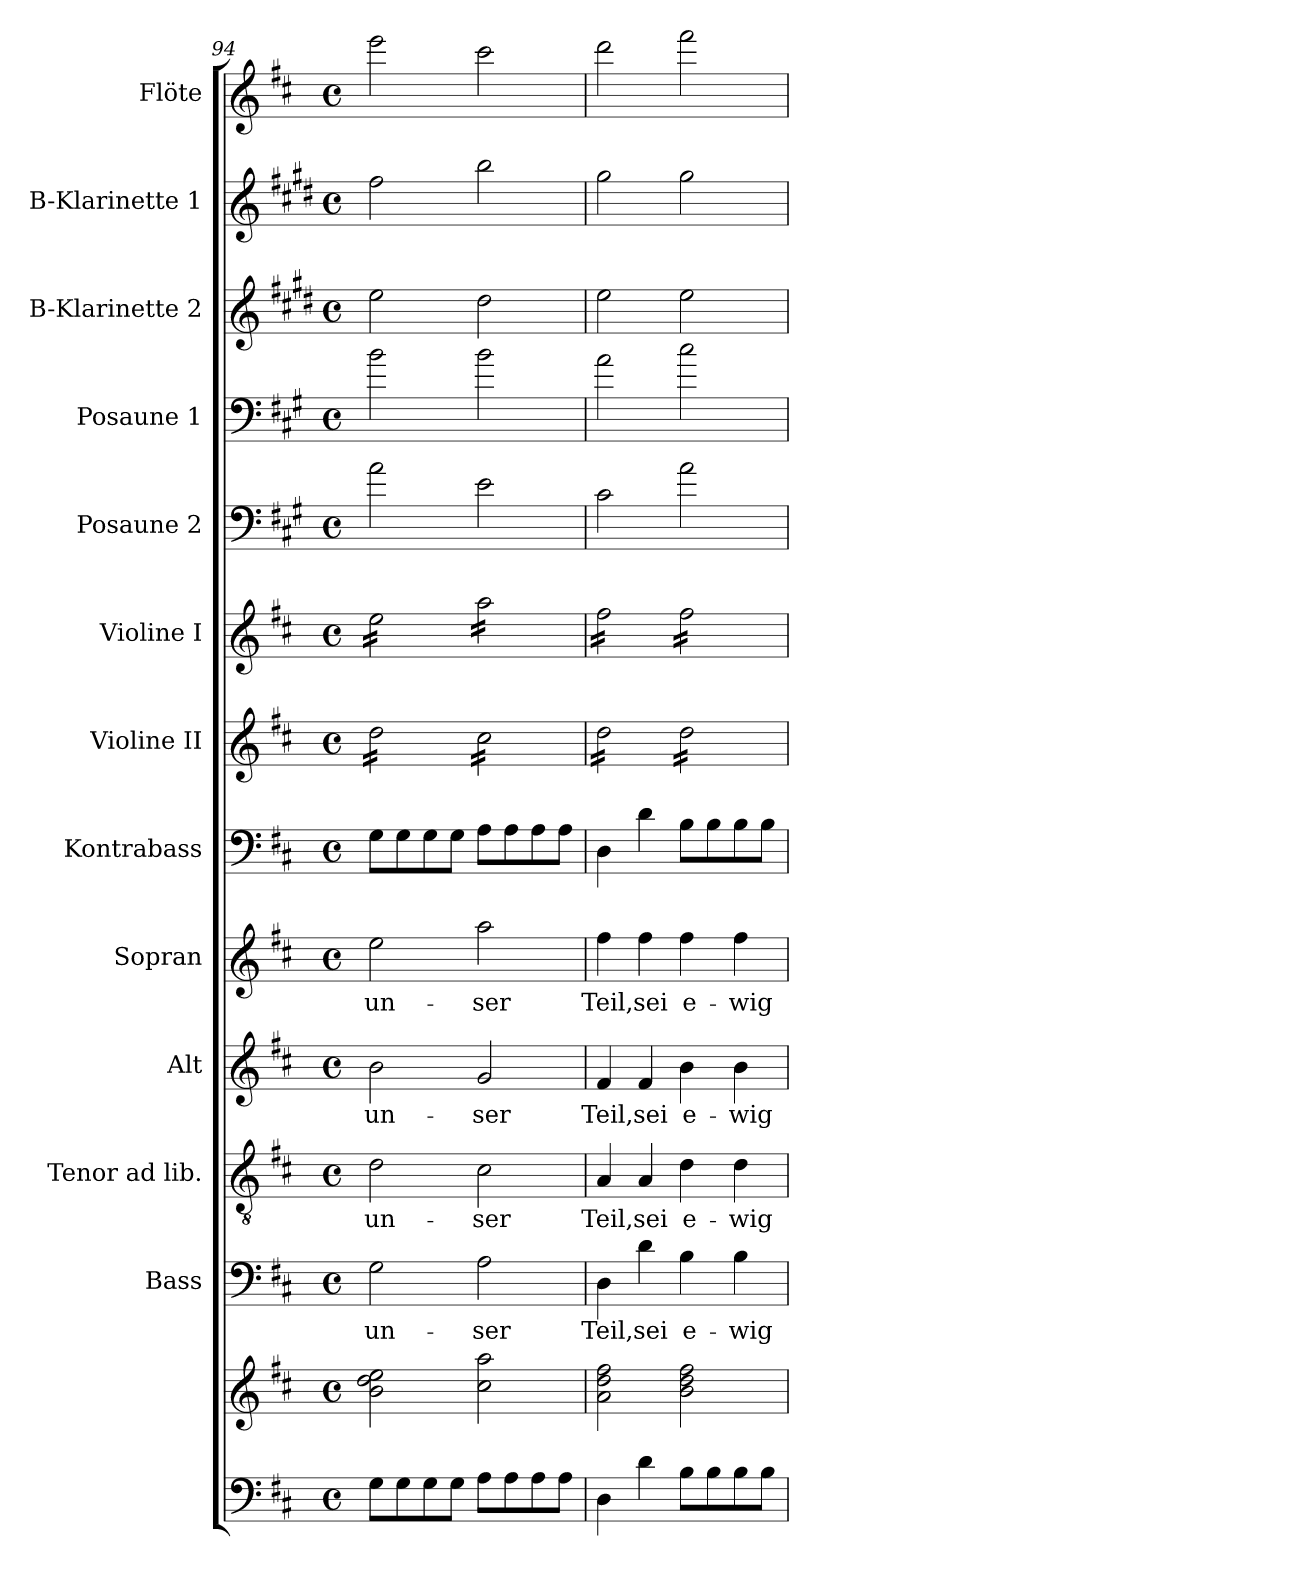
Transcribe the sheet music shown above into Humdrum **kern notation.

**kern	**kern	**kern	**text	**kern	**text	**kern	**text	**kern	**text	**kern	**kern	**kern	**kern	**kern	**kern	**kern	**kern
*part13	*part13	*part12	*part12	*part11	*part11	*part10	*part10	*part9	*part9	*part8	*part7	*part6	*part5	*part4	*part3	*part2	*part1
*staff14	*staff13	*staff12	*staff12	*staff11	*staff11	*staff10	*staff10	*staff9	*staff9	*staff8	*staff7	*staff6	*staff5	*staff4	*staff3	*staff2	*staff1
*	*	*I"Bass	*	*I"Tenor ad lib.	*	*I"Alt	*	*I"Sopran	*	*I"Kontrabass	*I"Violine II	*I"Violine I	*I"Posaune 2	*I"Posaune 1	*I"B-Klarinette 2	*I"B-Klarinette 1	*I"Flöte
*	*	*I'B.	*	*I'T.	*	*I'A.	*	*I'S.	*	*I'Kb.	*I'Vl. II	*I'Vl. I	*I'Pos 2	*I'Pos. 1	*I'B Kl. 2	*I'B Kl. 1	*I'Fl.
*clefF4	*clefG2	*clefF4	*	*clefGv2	*	*clefG2	*	*clefG2	*	*clefF4	*clefG2	*clefG2	*clefF4	*clefF4	*clefG2	*clefG2	*clefG2
*	*	*	*	*	*	*	*	*	*	*ITrd7c12	*	*	*ITrd4c7	*ITrd4c7	*ITrd1c2	*ITrd1c2	*
*k[f#c#]	*k[f#c#]	*k[f#c#]	*	*k[f#c#]	*	*k[f#c#]	*	*k[f#c#]	*	*k[f#c#]	*k[f#c#]	*k[f#c#]	*k[f#c#]	*k[f#c#]	*k[f#c#]	*k[f#c#]	*k[f#c#]
*D:	*D:	*D:	*	*D:	*	*D:	*	*D:	*	*D:	*D:	*D:	*D:	*D:	*D:	*D:	*D:
*M4/4	*M4/4	*M4/4	*	*M4/4	*	*M4/4	*	*M4/4	*	*M4/4	*M4/4	*M4/4	*M4/4	*M4/4	*M4/4	*M4/4	*M4/4
*met(c)	*met(c)	*met(c)	*	*met(c)	*	*met(c)	*	*met(c)	*	*met(c)	*met(c)	*met(c)	*met(c)	*met(c)	*met(c)	*met(c)	*met(c)
=94	=94	=94	=94	=94	=94	=94	=94	=94	=94	=94	=94	=94	=94	=94	=94	=94	=94
!	!	!	!LO:LY:b	!	!LO:LY:b	!	!LO:LY:b	!	!LO:LY:b	!	!	!	!	!	!	!	!
*	*	*	*	*	*	*	*	*	*	*	*tremolo	*	*	*	*	*	*
*	*	*	*	*	*	*	*	*	*	*	*	*tremolo	*	*	*	*	*
8G\L	2b\ 2dd\ 2ee\	2G\	un-	2d\	un-	2b\	un-	2ee\	un-	8GG\L	16dd\LL	16ee\LL	2d\	2e\	2dd\	2ee\	2eee\
.	.	.	.	.	.	.	.	.	.	.	16dd\	16ee\	.	.	.	.	.
8G\	.	.	.	.	.	.	.	.	.	8GG\	16dd\	16ee\	.	.	.	.	.
.	.	.	.	.	.	.	.	.	.	.	16dd\	16ee\	.	.	.	.	.
8G\	.	.	.	.	.	.	.	.	.	8GG\	16dd\	16ee\	.	.	.	.	.
.	.	.	.	.	.	.	.	.	.	.	16dd\	16ee\	.	.	.	.	.
8G\J	.	.	.	.	.	.	.	.	.	8GG\J	16dd\	16ee\	.	.	.	.	.
.	.	.	.	.	.	.	.	.	.	.	16dd\JJ	16ee\JJ	.	.	.	.	.
!	!	!	!LO:LY:b	!	!LO:LY:b	!	!LO:LY:b	!	!LO:LY:b	!	!	!	!	!	!	!	!
8A\L	2cc#\ 2aa\	2A\	-ser	2c#\	-ser	2g/	-ser	2aa\	-ser	8AA\L	16cc#\LL	16aa\LL	2A\	2e\	2cc#\	2aa\	2ccc#\
.	.	.	.	.	.	.	.	.	.	.	16cc#\	16aa\	.	.	.	.	.
8A\	.	.	.	.	.	.	.	.	.	8AA\	16cc#\	16aa\	.	.	.	.	.
.	.	.	.	.	.	.	.	.	.	.	16cc#\	16aa\	.	.	.	.	.
8A\	.	.	.	.	.	.	.	.	.	8AA\	16cc#\	16aa\	.	.	.	.	.
.	.	.	.	.	.	.	.	.	.	.	16cc#\	16aa\	.	.	.	.	.
8A\J	.	.	.	.	.	.	.	.	.	8AA\J	16cc#\	16aa\	.	.	.	.	.
.	.	.	.	.	.	.	.	.	.	.	16cc#\JJ	16aa\JJ	.	.	.	.	.
=95	=95	=95	=95	=95	=95	=95	=95	=95	=95	=95	=95	=95	=95	=95	=95	=95	=95
!	!	!	!LO:LY:b	!	!LO:LY:b	!	!LO:LY:b	!	!LO:LY:b	!	!	!	!	!	!	!	!
4D\	2a\ 2dd\ 2ff#\	4D\	Teil,	4A/	Teil,	4f#/	Teil,	4ff#\	Teil,	4DD\	16dd\LL	16ff#\LL	2F#\	2d\	2dd\	2ff#\	2ddd\
.	.	.	.	.	.	.	.	.	.	.	16dd\	16ff#\	.	.	.	.	.
.	.	.	.	.	.	.	.	.	.	.	16dd\	16ff#\	.	.	.	.	.
.	.	.	.	.	.	.	.	.	.	.	16dd\	16ff#\	.	.	.	.	.
!	!	!	!LO:LY:b	!	!LO:LY:b	!	!LO:LY:b	!	!LO:LY:b	!	!	!	!	!	!	!	!
4d\	.	4d\	sei	4A/	sei	4f#/	sei	4ff#\	sei	4D\	16dd\	16ff#\	.	.	.	.	.
.	.	.	.	.	.	.	.	.	.	.	16dd\	16ff#\	.	.	.	.	.
.	.	.	.	.	.	.	.	.	.	.	16dd\	16ff#\	.	.	.	.	.
.	.	.	.	.	.	.	.	.	.	.	16dd\JJ	16ff#\JJ	.	.	.	.	.
!	!	!	!LO:LY:b	!	!LO:LY:b	!	!LO:LY:b	!	!LO:LY:b	!	!	!	!	!	!	!	!
8B\L	2b\ 2dd\ 2ff#\	4B\	e-	4d\	e-	4b\	e-	4ff#\	e-	8BB\L	16dd\LL	16ff#\LL	2d\	2f#\	2dd\	2ff#\	2fff#\
.	.	.	.	.	.	.	.	.	.	.	16dd\	16ff#\	.	.	.	.	.
8B\	.	.	.	.	.	.	.	.	.	8BB\	16dd\	16ff#\	.	.	.	.	.
.	.	.	.	.	.	.	.	.	.	.	16dd\	16ff#\	.	.	.	.	.
!	!	!	!LO:LY:b	!	!LO:LY:b	!	!LO:LY:b	!	!LO:LY:b	!	!	!	!	!	!	!	!
8B\	.	4B\	-wig	4d\	-wig	4b\	-wig	4ff#\	-wig	8BB\	16dd\	16ff#\	.	.	.	.	.
.	.	.	.	.	.	.	.	.	.	.	16dd\	16ff#\	.	.	.	.	.
8B\J	.	.	.	.	.	.	.	.	.	8BB\J	16dd\	16ff#\	.	.	.	.	.
.	.	.	.	.	.	.	.	.	.	.	16dd\JJ	16ff#\JJ	.	.	.	.	.
*	*	*	*	*	*	*	*	*	*	*	*	*Xtremolo	*	*	*	*	*
*	*	*	*	*	*	*	*	*	*	*	*Xtremolo	*	*	*	*	*	*
=	=	=	=	=	=	=	=	=	=	=	=	=	=	=	=	=	=
*-	*-	*-	*-	*-	*-	*-	*-	*-	*-	*-	*-	*-	*-	*-	*-	*-	*-
